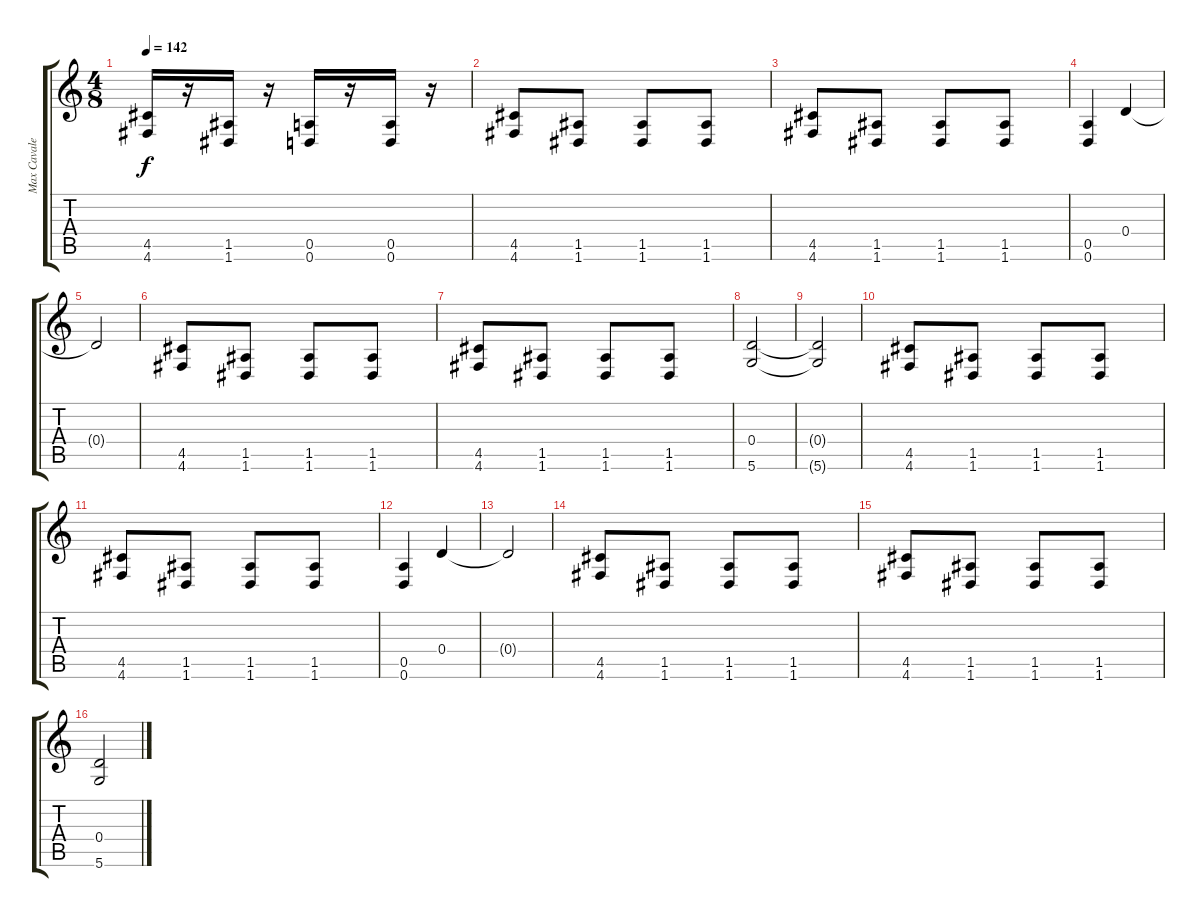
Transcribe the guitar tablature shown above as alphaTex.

\track ("Max Cavalera" "Max Cavale") {instrument distortionguitar}
\staff {score tabs}
\tuning (E4 B3 G3 D3 A2 D2) {hide}
\ts (4 8)
\tempo 142
\clef g2
\ks c
(4.5 4.6).16{dy f} r.16 (1.5 1.6).16 r.16 (0.5 0.6).16 r.16 (0.5 0.6).16 r.16 |
(4.5 4.6).8 (1.5 1.6).8 (1.5 1.6).8 (1.5 1.6).8 |
(4.5 4.6).8 (1.5 1.6).8 (1.5 1.6).8 (1.5 1.6).8 |
(0.5 0.6).4 0.4.4 |
0.4{t}.2 |
(4.5 4.6).8 (1.5 1.6).8 (1.5 1.6).8 (1.5 1.6).8 |
(4.5 4.6).8 (1.5 1.6).8 (1.5 1.6).8 (1.5 1.6).8 |
(0.4 5.6).2 |
(0.4{t} 5.6{t}).2 |
(4.5 4.6).8 (1.5 1.6).8 (1.5 1.6).8 (1.5 1.6).8 |
(4.5 4.6).8 (1.5 1.6).8 (1.5 1.6).8 (1.5 1.6).8 |
(0.5 0.6).4 0.4.4 |
0.4{t}.2 |
(4.5 4.6).8 (1.5 1.6).8 (1.5 1.6).8 (1.5 1.6).8 |
(4.5 4.6).8 (1.5 1.6).8 (1.5 1.6).8 (1.5 1.6).8 |
(0.4 5.6).2
